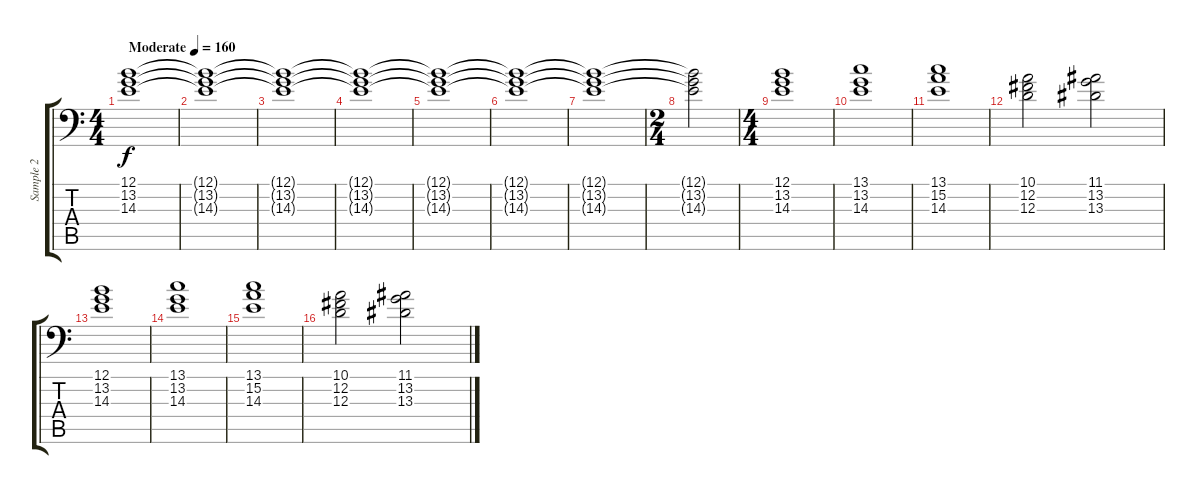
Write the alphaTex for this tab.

\track ("Sample 2" "Sample 2") {instrument churchorgan}
\staff {score tabs}
\tuning (B3 Gb3 D3 A2 E2 A1) {hide}
\ts (4 4)
\tempo (160 "Moderate")
\clef f4
\ks c
(12.1 13.2 14.3).1{dy f instrument churchorgan} |
(12.1{t} 13.2{t} 14.3{t}).1 |
(12.1{t} 13.2{t} 14.3{t}).1 |
(12.1{t} 13.2{t} 14.3{t}).1 |
(12.1{t} 13.2{t} 14.3{t}).1 |
(12.1{t} 13.2{t} 14.3{t}).1 |
(12.1{t} 13.2{t} 14.3{t}).1 |
\ts (2 4)
(12.1{t} 13.2{t} 14.3{t}).2 |
\ts (4 4)
(12.1 13.2 14.3).1 |
(13.1 13.2 14.3).1 |
(13.1 15.2 14.3).1 |
(10.1 12.2 12.3).2 (11.1 13.2 13.3).2 |
(12.1 13.2 14.3).1 |
(13.1 13.2 14.3).1 |
(13.1 15.2 14.3).1 |
(10.1 12.2 12.3).2 (11.1 13.2 13.3).2
